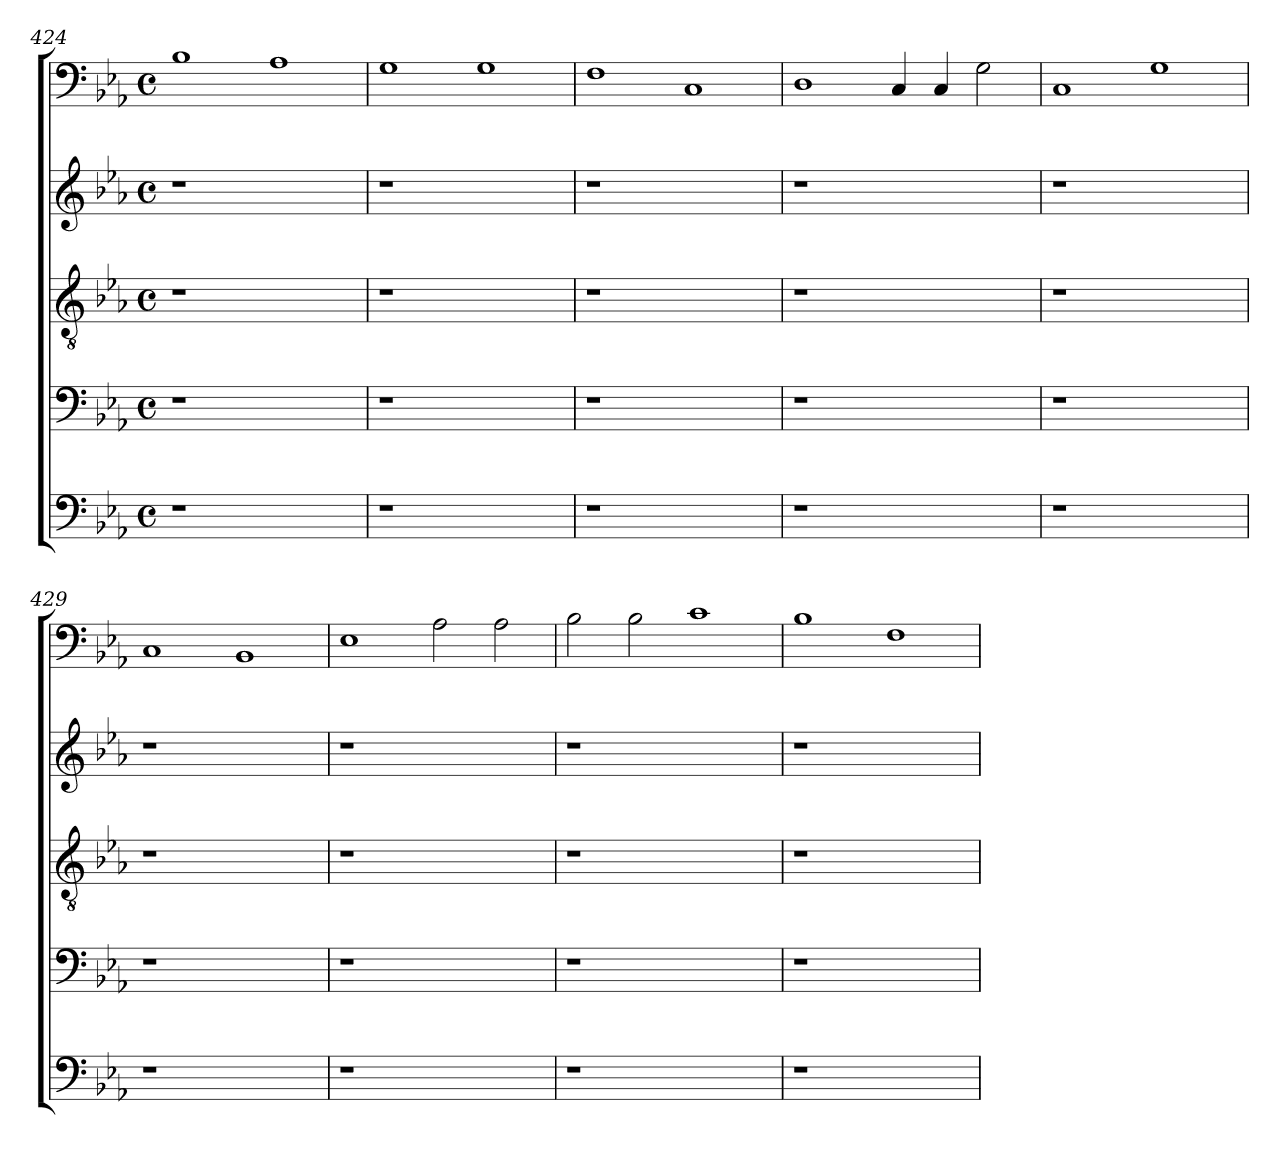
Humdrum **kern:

**kern	**kern	**kern	**kern	**kern
*part5	*part4	*part3	*part2	*part1
*staff5	*staff4	*staff3	*staff2	*staff1
*clefF4	*clefF4	*clefGv2	*clefG2	*clefF4
*	*ITrd-3c-5	*ITrd-3c-5	*ITrd-3c-5	*ITrd-3c-5
*k[b-e-a-]	*k[b-e-a-d-]	*k[b-e-a-d-]	*k[b-e-a-d-]	*k[b-e-a-d-]
*E-:	*A-:	*A-:	*A-:	*A-:
*M4/4	*M4/4	*M4/4	*M4/4	*M4/4
*met(c)	*met(c)	*met(c)	*met(c)	*met(c)
=424	=424	=424	=424	=424
1r	1r	1r	1r	1e-
1ryy	1ryy	1ryy	1ryy	1d-
=425	=425	=425	=425	=425
1r	1r	1r	1r	1c
1ryy	1ryy	1ryy	1ryy	1c
!!LO:LB:g=z
=426	=426	=426	=426	=426
1r	1r	1r	1r	1B-
1ryy	1ryy	1ryy	1ryy	1F
=427	=427	=427	=427	=427
1r	1r	1r	1r	1G
1ryy	1ryy	1ryy	1ryy	4F/
.	.	.	.	4F/
.	.	.	.	2c\
=428	=428	=428	=428	=428
1r	1r	1r	1r	1F
1ryy	1ryy	1ryy	1ryy	1c
=429	=429	=429	=429	=429
1r	1r	1r	1r	1F
1ryy	1ryy	1ryy	1ryy	1E-
!!LO:LB:g=z
=430	=430	=430	=430	=430
1r	1r	1r	1r	1A-
1ryy	1ryy	1ryy	1ryy	2d-\
.	.	.	.	2d-\
=431	=431	=431	=431	=431
1r	1r	1r	1r	2e-\
.	.	.	.	2e-\
1ryy	1ryy	1ryy	1ryy	1f
=432	=432	=432	=432	=432
1r	1r	1r	1r	1e-
1ryy	1ryy	1ryy	1ryy	1B-
=	=	=	=	=
*-	*-	*-	*-	*-
